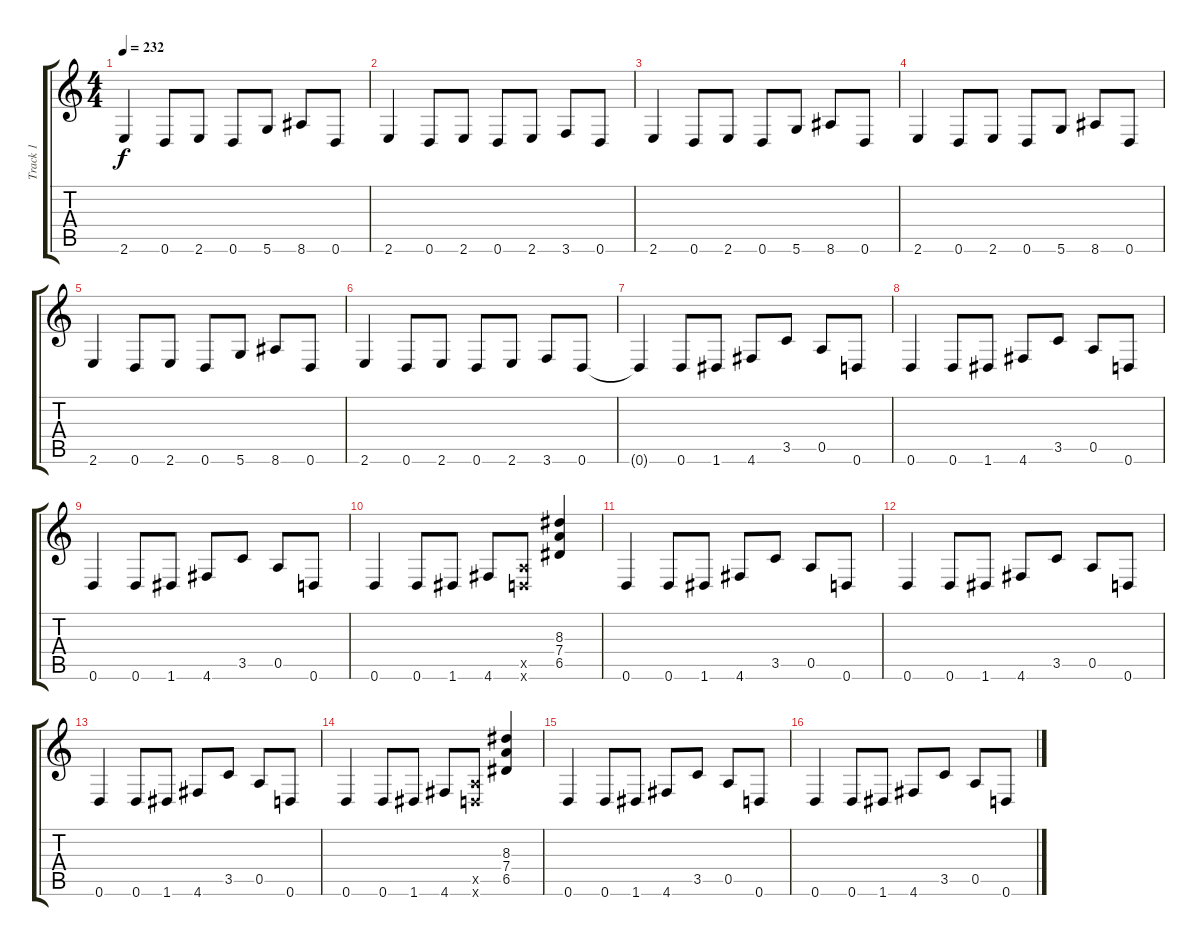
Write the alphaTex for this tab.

\track ("Track 1" "Track 1") {instrument distortionguitar}
\staff {score tabs}
\tuning (E4 B3 G3 D3 A2 D2) {hide}
\ts (4 4)
\tempo 232
\clef g2
\ks c
2.6.4{dy f} 0.6.8 2.6.8 0.6.8 5.6.8 8.6.8 0.6.8 |
2.6.4 0.6.8 2.6.8 0.6.8 2.6.8 3.6.8 0.6.8 |
2.6.4 0.6.8 2.6.8 0.6.8 5.6.8 8.6.8 0.6.8 |
2.6.4 0.6.8 2.6.8 0.6.8 5.6.8 8.6.8 0.6.8 |
2.6.4 0.6.8 2.6.8 0.6.8 5.6.8 8.6.8 0.6.8 |
2.6.4 0.6.8 2.6.8 0.6.8 2.6.8 3.6.8 0.6.8 |
0.6{t}.4 0.6.8 1.6.8 4.6.8 3.5.8 0.5.8 0.6.8 |
0.6.4 0.6.8 1.6.8 4.6.8 3.5.8 0.5.8 0.6.8 |
0.6.4 0.6.8 1.6.8 4.6.8 3.5.8 0.5.8 0.6.8 |
0.6.4 0.6.8 1.6.8 4.6.8 (0.5{x} 0.6{x}).8 (8.3 7.4 6.5).4 |
0.6.4 0.6.8 1.6.8 4.6.8 3.5.8 0.5.8 0.6.8 |
0.6.4 0.6.8 1.6.8 4.6.8 3.5.8 0.5.8 0.6.8 |
0.6.4 0.6.8 1.6.8 4.6.8 3.5.8 0.5.8 0.6.8 |
0.6.4 0.6.8 1.6.8 4.6.8 (0.5{x} 0.6{x}).8 (8.3 7.4 6.5).4 |
0.6.4 0.6.8 1.6.8 4.6.8 3.5.8 0.5.8 0.6.8 |
0.6.4 0.6.8 1.6.8 4.6.8 3.5.8 0.5.8 0.6.8
